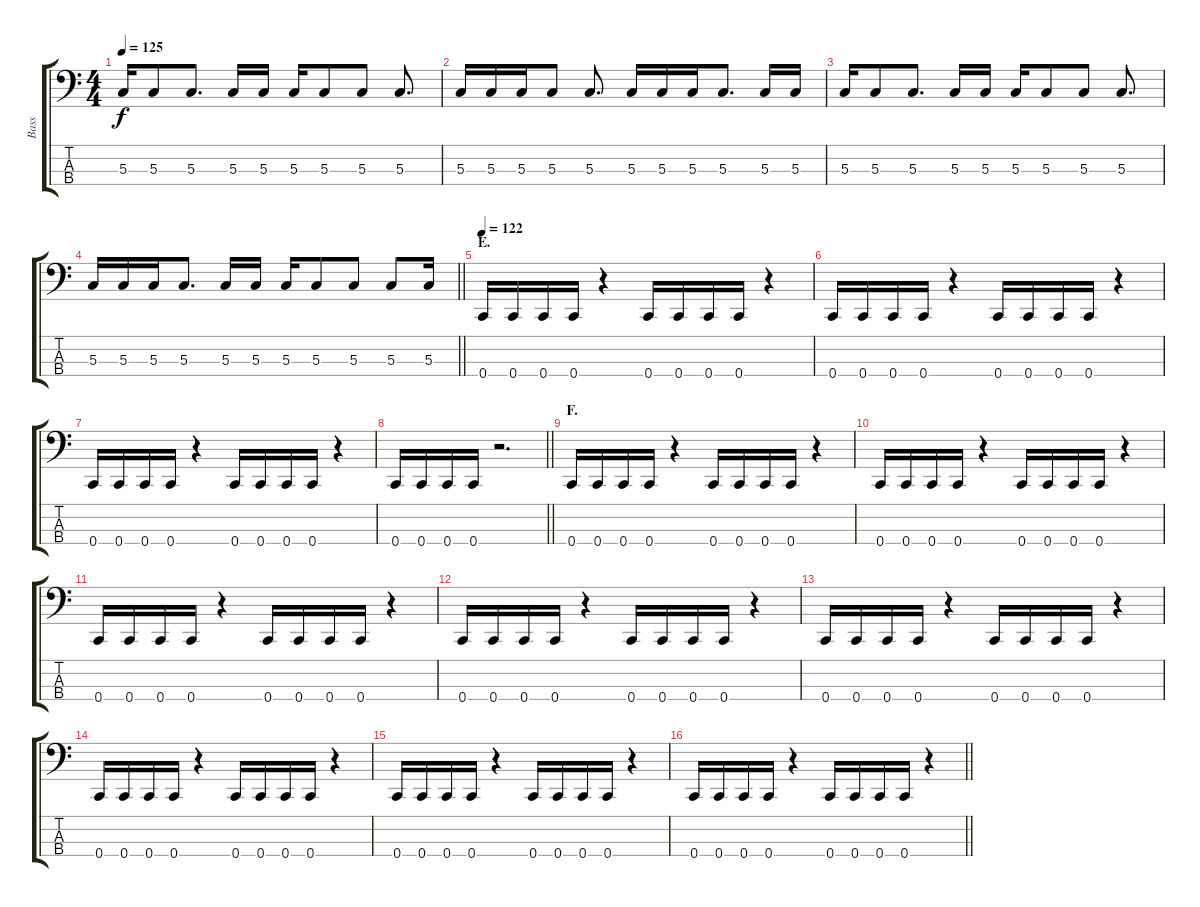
\track ("Bass" "Bass") {instrument electricbasspick}
\staff {score tabs}
\tuning (F2 C2 G1 C1) {hide}
\ts (4 4)
\tempo 125
\clef f4
\ks c
5.3.16{dy f} 5.3.8 5.3.8{d} 5.3.16 5.3.16 5.3.16 5.3.8 5.3.8 5.3.8{d} |
5.3.16 5.3.16 5.3.16 5.3.8 5.3.8{d} 5.3.16 5.3.16 5.3.16 5.3.8{d} 5.3.16 5.3.16 |
5.3.16 5.3.8 5.3.8{d} 5.3.16 5.3.16 5.3.16 5.3.8 5.3.8 5.3.8{d} |
\barLineRight lightlight
5.3.16 5.3.16 5.3.16 5.3.8{d} 5.3.16 5.3.16 5.3.16 5.3.8 5.3.8 5.3.8 5.3.16 |
\section ("" "E.")
\tempo 122
0.4.16 0.4.16 0.4.16 0.4.16 r.4 0.4.16 0.4.16 0.4.16 0.4.16 r.4 |
0.4.16 0.4.16 0.4.16 0.4.16 r.4 0.4.16 0.4.16 0.4.16 0.4.16 r.4 |
0.4.16 0.4.16 0.4.16 0.4.16 r.4 0.4.16 0.4.16 0.4.16 0.4.16 r.4 |
\barLineRight lightlight
0.4.16 0.4.16 0.4.16 0.4.16 r.2{d} |
\section ("" "F.")
0.4.16 0.4.16 0.4.16 0.4.16 r.4 0.4.16 0.4.16 0.4.16 0.4.16 r.4 |
0.4.16 0.4.16 0.4.16 0.4.16 r.4 0.4.16 0.4.16 0.4.16 0.4.16 r.4 |
0.4.16 0.4.16 0.4.16 0.4.16 r.4 0.4.16 0.4.16 0.4.16 0.4.16 r.4 |
0.4.16 0.4.16 0.4.16 0.4.16 r.4 0.4.16 0.4.16 0.4.16 0.4.16 r.4 |
0.4.16 0.4.16 0.4.16 0.4.16 r.4 0.4.16 0.4.16 0.4.16 0.4.16 r.4 |
0.4.16 0.4.16 0.4.16 0.4.16 r.4 0.4.16 0.4.16 0.4.16 0.4.16 r.4 |
0.4.16 0.4.16 0.4.16 0.4.16 r.4 0.4.16 0.4.16 0.4.16 0.4.16 r.4 |
\barLineRight lightlight
0.4.16 0.4.16 0.4.16 0.4.16 r.4 0.4.16 0.4.16 0.4.16 0.4.16 r.4
